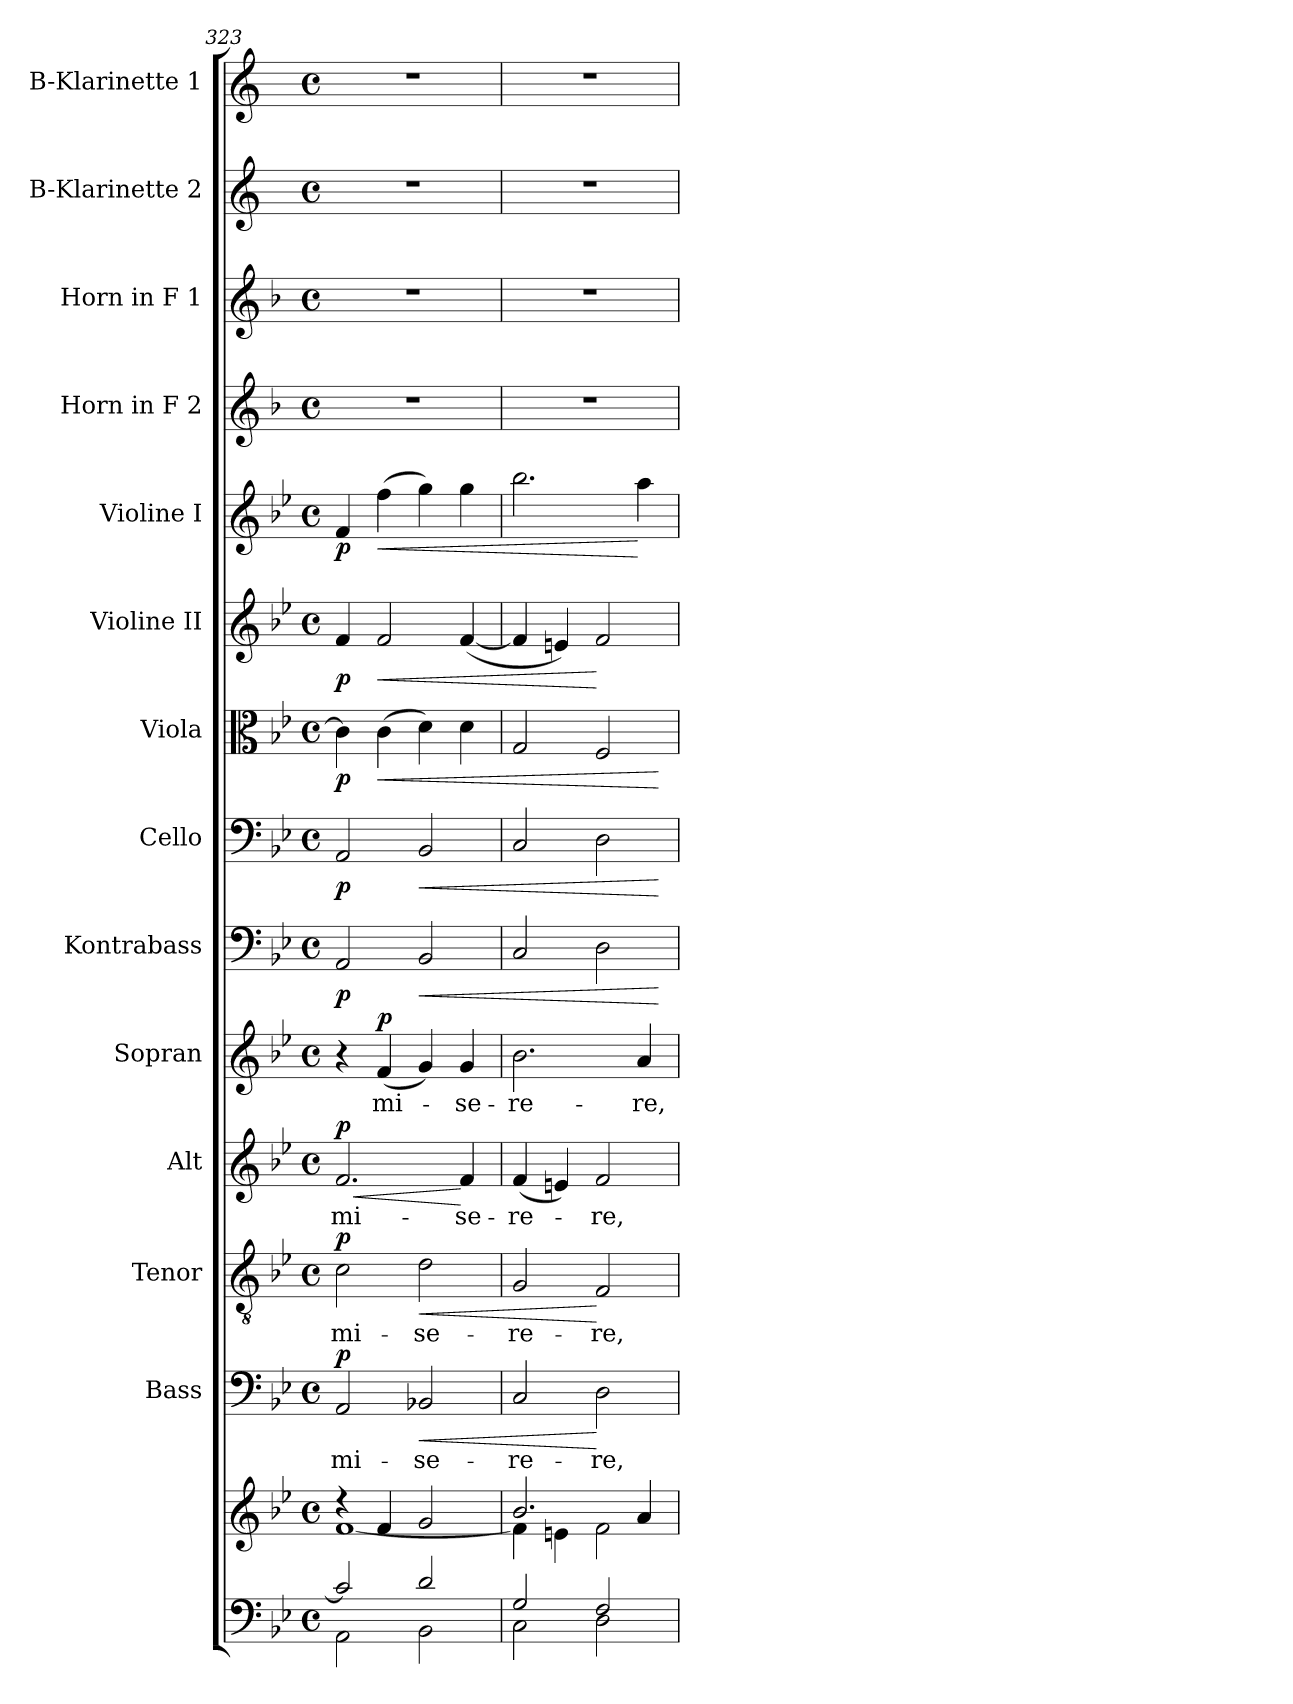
**kern	**kern	**kern	**text	**dynam	**kern	**text	**dynam	**kern	**text	**dynam	**kern	**text	**dynam	**kern	**dynam	**kern	**dynam	**kern	**dynam	**kern	**dynam	**kern	**dynam	**kern	**kern	**kern	**kern
*part14	*part14	*part13	*part13	*part13	*part12	*part12	*part12	*part11	*part11	*part11	*part10	*part10	*part10	*part9	*part9	*part8	*part8	*part7	*part7	*part6	*part6	*part5	*part5	*part4	*part3	*part2	*part1
*staff15	*staff14	*staff13	*staff13	*staff13	*staff12	*staff12	*staff12	*staff11	*staff11	*staff11	*staff10	*staff10	*staff10	*staff9	*staff9	*staff8	*staff8	*staff7	*staff7	*staff6	*staff6	*staff5	*staff5	*staff4	*staff3	*staff2	*staff1
*	*	*I"Bass	*	*	*I"Tenor	*	*	*I"Alt	*	*	*I"Sopran	*	*	*I"Kontrabass	*	*I"Cello	*	*I"Viola	*	*I"Violine II	*	*I"Violine I	*	*I"Horn in F 2	*I"Horn in F 1	*I"B-Klarinette 2	*I"B-Klarinette 1
*	*	*I'B.	*	*	*I'T.	*	*	*I'A.	*	*	*I'S.	*	*	*I'Kb.	*	*	*	*I'Vla.	*	*I'Vl. II	*	*I'Vl. I	*	*	*	*I'B Kl. 2	*I'B Kl. 1
*clefF4	*clefG2	*clefF4	*	*	*clefGv2	*	*	*clefG2	*	*	*clefG2	*	*	*clefF4	*	*clefF4	*	*clefC3	*	*clefG2	*	*clefG2	*	*clefG2	*clefG2	*clefG2	*clefG2
*	*	*	*	*	*	*	*	*	*	*	*	*	*	*ITrd7c12	*	*	*	*	*	*	*	*	*	*ITrd4c7	*ITrd4c7	*ITrd1c2	*ITrd1c2
*k[b-e-]	*k[b-e-]	*k[b-e-]	*	*	*k[b-e-]	*	*	*k[b-e-]	*	*	*k[b-e-]	*	*	*k[b-e-]	*	*k[b-e-]	*	*k[b-e-]	*	*k[b-e-]	*	*k[b-e-]	*	*k[b-e-]	*k[b-e-]	*k[b-e-]	*k[b-e-]
*B-:	*B-:	*B-:	*	*	*B-:	*	*	*B-:	*	*	*B-:	*	*	*B-:	*	*B-:	*	*B-:	*	*B-:	*	*B-:	*	*B-:	*B-:	*B-:	*B-:
*M4/4	*M4/4	*M4/4	*	*	*M4/4	*	*	*M4/4	*	*	*M4/4	*	*	*M4/4	*	*M4/4	*	*M4/4	*	*M4/4	*	*M4/4	*	*M4/4	*M4/4	*M4/4	*M4/4
*met(c)	*met(c)	*met(c)	*	*	*met(c)	*	*	*met(c)	*	*	*met(c)	*	*	*met(c)	*	*met(c)	*	*met(c)	*	*met(c)	*	*met(c)	*	*met(c)	*met(c)	*met(c)	*met(c)
=323	=323	=323	=323	=323	=323	=323	=323	=323	=323	=323	=323	=323	=323	=323	=323	=323	=323	=323	=323	=323	=323	=323	=323	=323	=323	=323	=323
*^	*^	*	*	*	*	*	*	*	*	*	*	*	*	*	*	*	*	*	*	*	*	*	*	*	*	*	*
!	!	!	!	!	!LO:LY:b	!LO:DY:a	!	!LO:LY:b	!LO:DY:a	!	!LO:LY:b	!LO:HP:b	!	!	!	!	!	!	!	!	!	!	!	!	!	!	!	!	!
!	!	!	!	!	!	!	!	!	!	!	!	!LO:DY:n=1:a	!	!	!	!	!LO:DY:b	!	!LO:DY:b	!	!LO:DY:b	!	!LO:DY:b	!	!LO:DY:b	!	!	!	!
2c/]	2AA\	4rdd	[<1f	2AA/	mi-	p	2c\	mi-	p	2.f/	mi-	< p	4r	.	.	2AAA/	p	2AA/	p	4c\]	p	4f/	p	4f/	p	1r	1r	1r	1r
!	!	!	!	!	!	!	!	!	!	!	!	!	!	!LO:LY:b	!LO:DY:a	!	!	!	!	!	!LO:HP:b	!	!LO:HP:b	!	!LO:HP:b	!	!	!	!
.	.	4f/	.	.	.	.	.	.	.	.	.	.	(<4f/	mi-	p	.	.	.	.	(>4c\	<	2f/	<	(>4ff\	<	.	.	.	.
!	!	!	!	!	!LO:LY:b	!LO:HP:b	!	!LO:LY:b	!LO:HP:b	!	!	!	!	!	!	!	!LO:HP:b	!	!LO:HP:b	!	!	!	!	!	!	!	!	!	!
2d/	2BB-\	2g/	.	2BB-X/	-se-	<	2d\	-se-	<	.	.	.	4g/)	.	.	2BBB-/	<	2BB-/	<	4d\)	.	.	.	4gg\)	.	.	.	.	.
!	!	!	!	!	!	!	!	!	!	!	!LO:LY:b	!	!	!LO:LY:b	!	!	!	!	!	!	!	!	!	!	!	!	!	!	!
.	.	.	.	.	.	.	.	.	.	4f/	-se-	[	4g/	-se-	.	.	.	.	.	4d\	.	(<[4f/	.	4gg\	.	.	.	.	.
!!LO:PB:g=z
=324	=324	=324	=324	=324	=324	=324	=324	=324	=324	=324	=324	=324	=324	=324	=324	=324	=324	=324	=324	=324	=324	=324	=324	=324	=324	=324	=324	=324	=324
!	!	!	!	!	!LO:LY:b	!	!	!LO:LY:b	!	!	!LO:LY:b	!	!	!LO:LY:b	!	!	!	!	!	!	!	!	!	!	!	!	!	!	!
2G/	2C\	2.b-/	4f\]	2C/	-re-	.	2G/	-re-	.	(<4f/	-re-	.	2.b-\	-re-	.	2CC/	.	2C/	.	2G/	.	4f/]	.	2.bb-\	.	1r	1r	1r	1r
.	.	.	4en\	.	.	.	.	.	.	4en/)	.	.	.	.	.	.	.	.	.	.	.	4en/)	.	.	.	.	.	.	.
!	!	!	!	!	!LO:LY:b	!	!	!LO:LY:b	!	!	!LO:LY:b	!	!	!	!	!	!	!	!	!	!	!	!	!	!	!	!	!	!
2F/	2D\	.	2f\	2D\	-re,	[	2F/	-re,	[	2f/	-re,	.	.	.	.	2DD\	.	2D\	.	2F/	.	2f/	[	.	.	.	.	.	.
!	!	!	!	!	!	!	!	!	!	!	!	!	!	!LO:LY:b	!	!	!	!	!	!	!	!	!	!	!	!	!	!	!
.	.	4a/	.	.	.	.	.	.	.	.	.	.	4a/	-re,	.	.	.	.	.	.	.	.	.	4aa\	[	.	.	.	.
*v	*v	*	*	*	*	*	*	*	*	*	*	*	*	*	*	*	*	*	*	*	*	*	*	*	*	*	*	*	*
*	*v	*v	*	*	*	*	*	*	*	*	*	*	*	*	*	*	*	*	*	*	*	*	*	*	*	*	*	*
.	.	.	.	.	.	.	.	.	.	.	.	.	.	.	[	.	[	.	[	.	.	.	.	.	.	.	.
=	=	=	=	=	=	=	=	=	=	=	=	=	=	=	=	=	=	=	=	=	=	=	=	=	=	=	=
*-	*-	*-	*-	*-	*-	*-	*-	*-	*-	*-	*-	*-	*-	*-	*-	*-	*-	*-	*-	*-	*-	*-	*-	*-	*-	*-	*-
